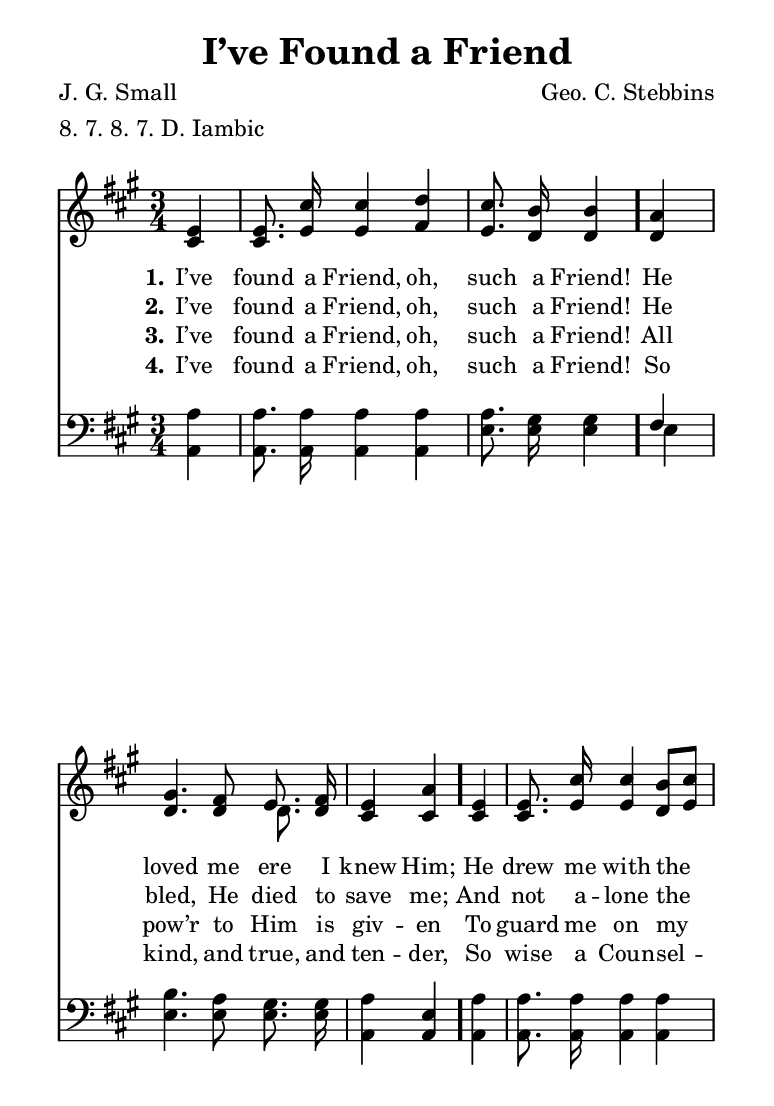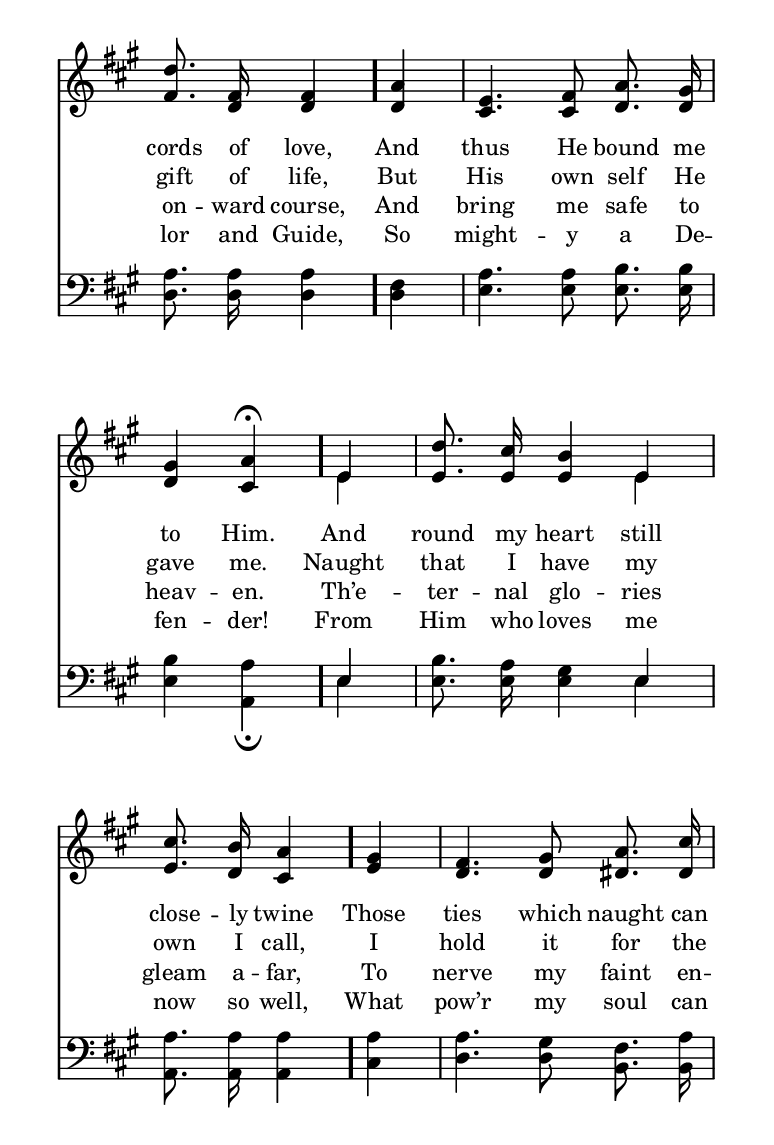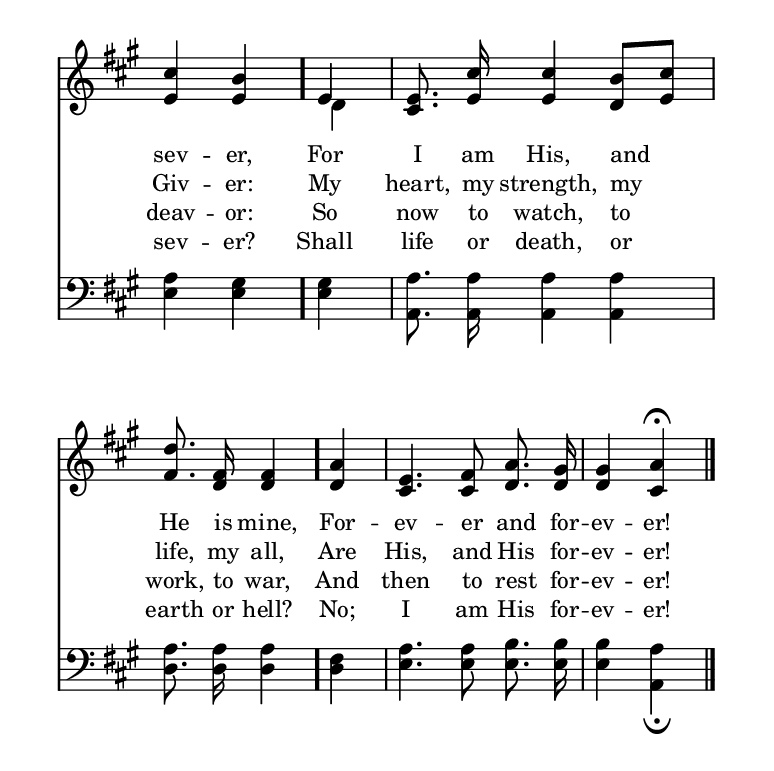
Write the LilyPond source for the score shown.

\include "common/global.ily"
\paper {
  \include "common/paper.ily"
}

\header{
  hymnnumber = "230"
  title = "I’ve Found a Friend"
  tunename = ""
  meter = "8. 7. 8. 7. D. Iambic"
  poet = "J. G. Small"
  composer = "Geo. C. Stebbins"
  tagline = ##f
}

ta = { \tempo 4=80 }
tb = { \tempo 4=40 }

global = {
  \include "common/overrides.ily"
  \override Staff.TimeSignature.style = #'numbered
  \time 3/4
  \override Score.MetronomeMark.transparent = ##t % hide all fermata changes too
  \ta
  \key a \major
  \partial 4
  \autoBeamOff
}

patternA = { \ta c4 | c8. c'16 c4 c | c8. c16 c4 }
patternB = { \ta c4 | c4. c8 c8. c16 | c4 c }
patternC = { \ta c4 | c8. c'16 c4 c8[ c] | c8. c16 c4 }
patternD = { \ta c4 | c4. c8 c8. c16 | c4 \tb c\fermata }

notesSoprano = {
\global
\relative c' {

  e4 | e8. cis'16 cis4 d | cis8. b16 b4
  a4 | gis4. fis8 e8. fis16 | e4 a
  \changePitch \patternC { e | e cis' cis b cis | d fis, fis }
  \changePitch \patternD { a | e fis a gis | gis a\fermata }

  \changePitch \patternA { e | d' cis b e, | cis' b a }
  \changePitch \patternB { gis | fis gis a cis | cis b }
  \changePitch \patternC { e, | e cis' cis b cis | d fis, fis }
  \changePitch \patternD { a | e fis a gis | gis a\fermata }

  \bar "|."

}
}

notesAlto = {
\global
\relative e' {

  \changePitch \patternA { cis | cis e e fis | e d d }
  \changePitch \patternB { d | d d d d | cis cis }
  \changePitch \patternC { cis | cis e e d e | fis d d }
  \changePitch \patternB { d | cis cis d d | d cis }

  \changePitch \patternA { e | e e e e | e d cis }
  \changePitch \patternB { e | d d dis dis | e e }
  \changePitch \patternC { d | cis e e d e | fis d d }
  \changePitch \patternB { d | cis cis d d | d cis }

}
}

notesTenor = {
\global
\relative a {

  \changePitch \patternA { a | a a a a | a gis gis }
  \changePitch \patternB { fis | b a gis gis | a e }
  \changePitch \patternA { a | a a a a | a a a }
  \changePitch \patternB { fis | a a b b | b a }

  \changePitch \patternA { e | b' a gis e | a a a }
  \changePitch \patternB { a | a gis fis a | a gis }
  \changePitch \patternA { gis | a a a a | a a a }
  \changePitch \patternB { fis | a a b b | b a }

}
}

notesBass = {
\global
\relative f, {

  \changePitch \patternA { a | a a a a | e' e e }
  \changePitch \patternB { e | e e e e | a, a }
  \changePitch \patternA { a | a a a a | d d d }
  \changePitch \patternD { d | e e e e | e a,_\fermata }

  \changePitch \patternA { e' | e e e e | a, a a }
  \changePitch \patternB { cis | d d b b | e e }
  \changePitch \patternA { e | a, a a a | d d d }
  \changePitch \patternD { d | e e e e | e a,_\fermata }

}
}

wordsA = \lyricmode {
\set stanza = "1."

I’ve found a Friend, oh, such a Friend! \bar "."
He loved me ere I knew Him; \bar "."
He drew me with the cords of love, \bar "."
And thus He bound me to Him. \bar "."
And round my heart still close -- ly twine \bar "."
Those ties which naught can sev -- er, \bar "."
For I am His, and He is mine, \bar "."
For -- ev -- er and for -- ev -- er! \bar "."

}

wordsB = \lyricmode {
\set stanza = "2."

I’ve found a Friend, oh, such a Friend!
He bled, He died to save me;
And not a -- lone the gift of life,
But His own self He gave me.
Naught that I have my own I call,
I hold it for the Giv -- er:
My heart, my strength, my life, my all,
Are His, and His for -- ev -- er!

}

wordsC = \lyricmode {
\set stanza = "3."

I’ve found a Friend, oh, such a Friend!
All pow’r to Him is giv -- en
To guard me on my on -- ward course,
And bring me safe to heav -- en.
Th’e -- ter -- nal glo -- ries gleam a -- far,
To nerve my faint en -- deav -- or:
So now to watch, to work, to war,
And then to rest for -- ev -- er!

}

wordsD = \lyricmode {
\set stanza = "4."

I’ve found a Friend, oh, such a Friend!
So kind, and true, and ten -- der,
So wise a Coun -- sel -- lor and Guide,
So might -- y a De -- fen -- der!
From Him who loves me now so well,
What pow’r my soul can sev -- er?
Shall life or death, or earth or hell?
No; I am His for -- ev -- er!

}

\score {
  \context ChoirStaff <<
    \context Staff = upper <<
      \set Staff.autoBeaming = ##f
      \set ChoirStaff.systemStartDelimiter = #'SystemStartBar
      \set ChoirStaff.printPartCombineTexts = ##f
      \partcombine #'(2 . 9) \notesSoprano \notesAlto
      \context NullVoice = sopranos { \voiceOne << \notesSoprano >> }
      \context NullVoice = altos { \voiceTwo << \notesAlto >> }
      \context Lyrics = one   \lyricsto sopranos \wordsA
      \context Lyrics = two   \lyricsto sopranos \wordsB
      \context Lyrics = three \lyricsto sopranos \wordsC
      \context Lyrics = four  \lyricsto sopranos \wordsD
    >>
    \context Staff = men <<
      \set Staff.autoBeaming = ##f
      \clef bass
      \set ChoirStaff.printPartCombineTexts = ##f
      \partcombine #'(2 . 9) \notesTenor \notesBass
      \context NullVoice = tenors { \voiceOne << \notesTenor >> }
      \context NullVoice = basses { \voiceTwo << \notesBass >> }
    >>
  >>
  \layout {
    \include "common/layout.ily"
  }
  \midi{
    \include "common/midi.ily"
  }
}

\version "2.19.49"  % necessary for upgrading to future LilyPond versions.

% vi:set et ts=2 sw=2 ai nocindent syntax=lilypond:
